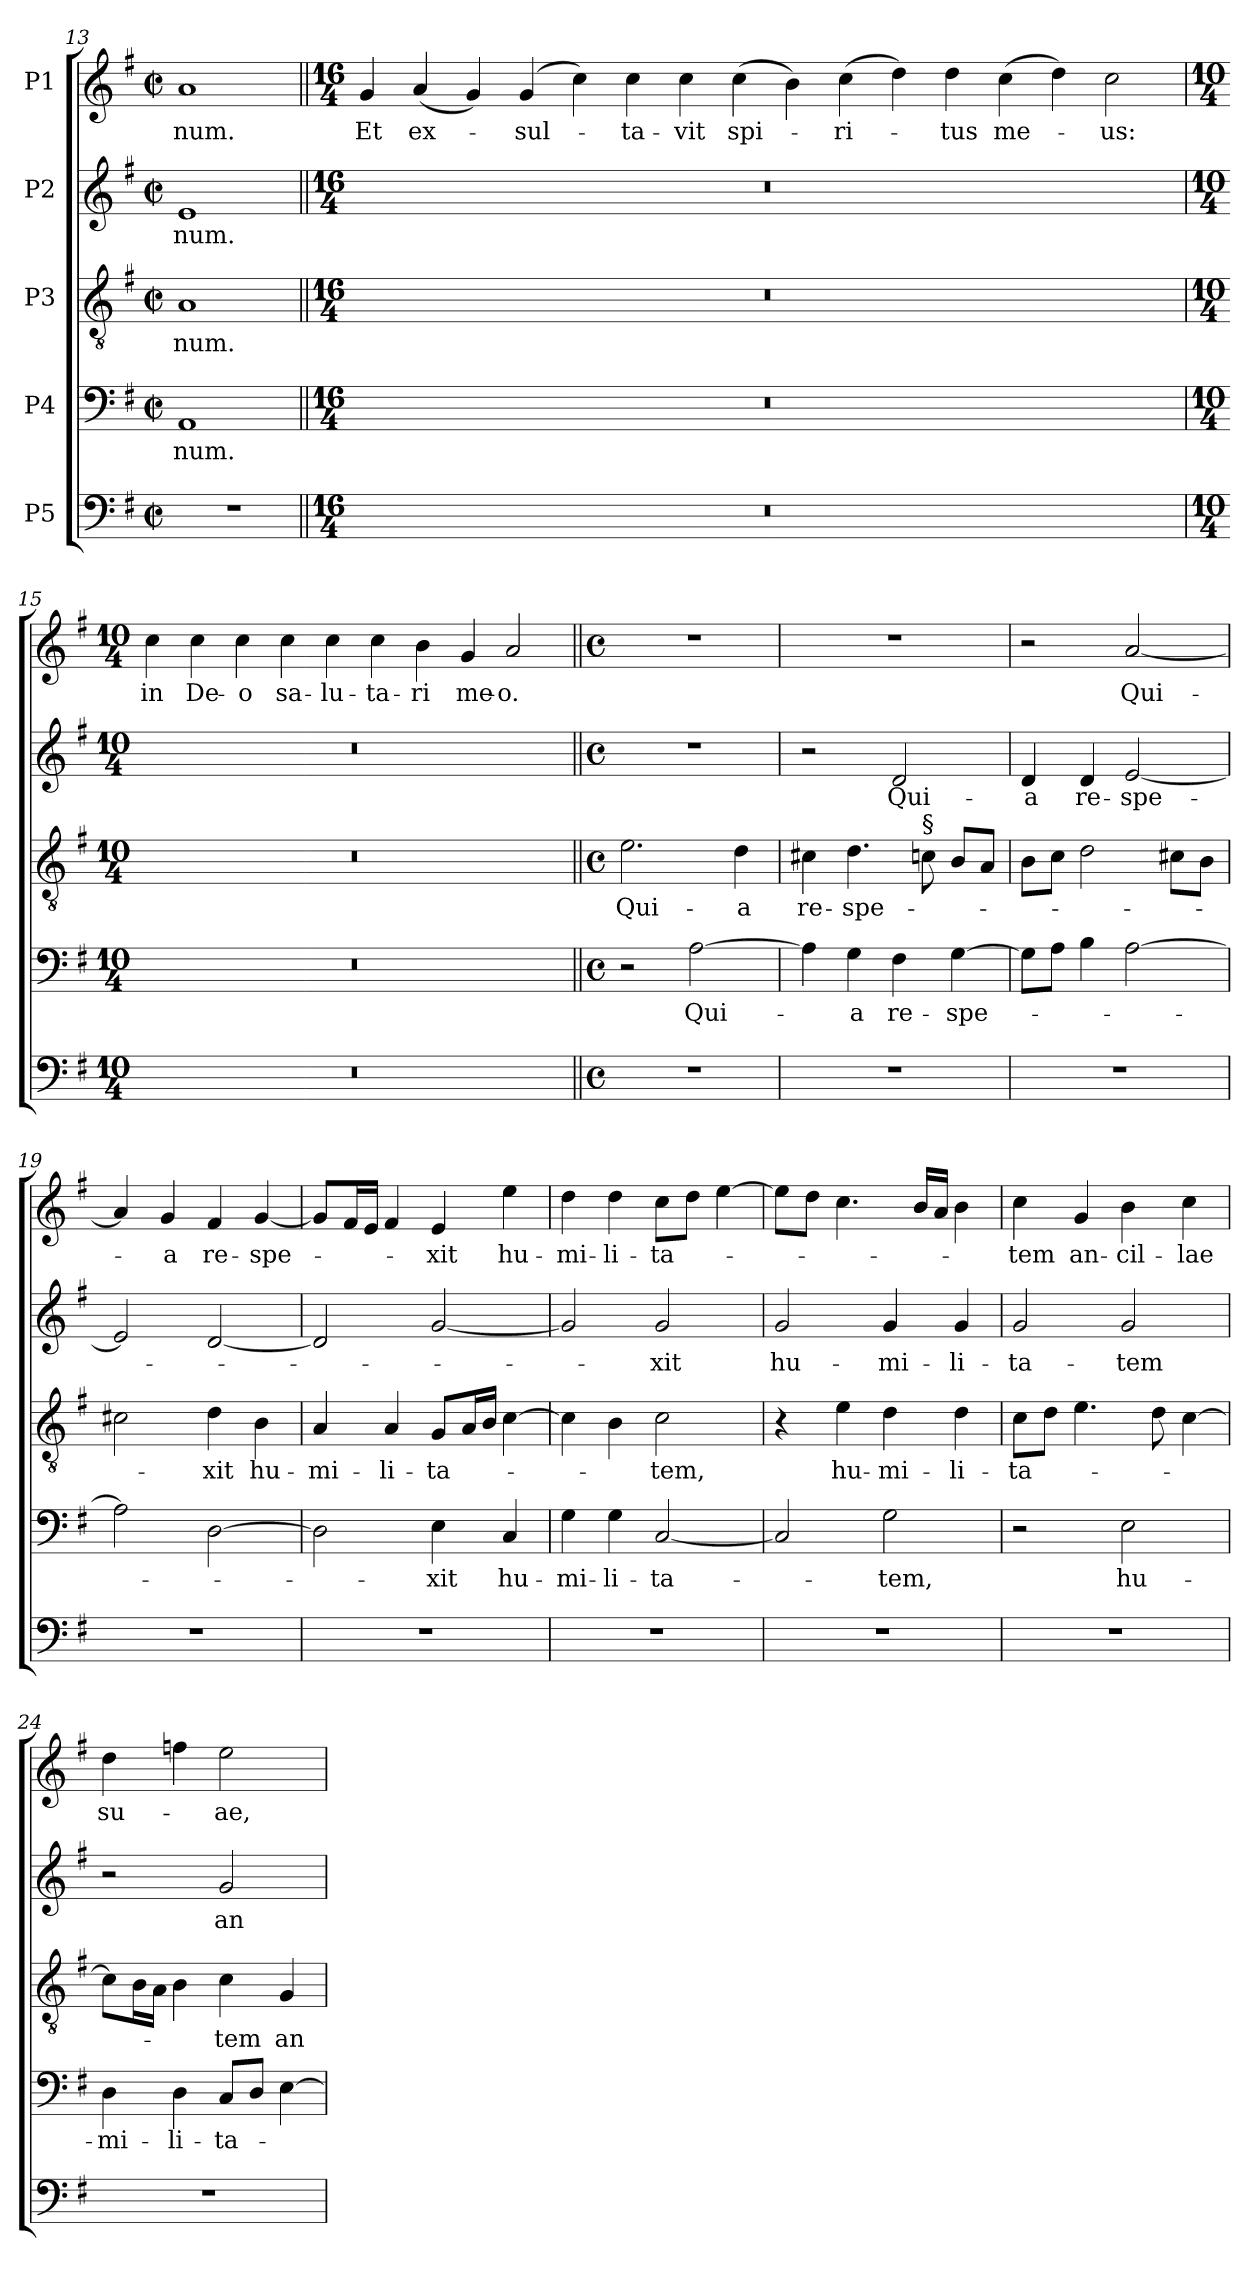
**kern	**kern	**text	**kern	**text	**kern	**text	**kern	**text
*part5	*part4	*part4	*part3	*part3	*part2	*part2	*part1	*part1
*staff5	*staff4	*staff4	*staff3	*staff3	*staff2	*staff2	*staff1	*staff1
*I"P5	*I"P4	*	*I"P3	*	*I"P2	*	*I"P1	*
*clefF4	*clefF4	*	*clefGv2	*	*clefG2	*	*clefG2	*
*	*	*	*ITrd7c12	*	*	*	*	*
*k[f#]	*k[f#]	*	*k[f#]	*	*k[f#]	*	*k[f#]	*
*G:	*G:	*	*G:	*	*G:	*	*G:	*
*M2/2	*M2/2	*	*M2/2	*	*M2/2	*	*M2/2	*
*met(c|)	*met(c|)	*	*met(c|)	*	*met(c|)	*	*met(c|)	*
=13	=13	=13	=13	=13	=13	=13	=13	=13
!	!	!LO:LY:b	!	!LO:LY:b	!	!LO:LY:b	!	!LO:LY:b
1r	1AA	-num.	1AA	-num.	1e	-num.	1a	-num.
!!LO:PB:g=z
=14||	=14||	=14||	=14||	=14||	=14||	=14||	=14||	=14||
*M16/4	*M16/4	*	*M16/4	*	*M16/4	*	*M16/4	*
!LO:N:vis=1	!LO:N:vis=1	!	!LO:N:vis=1	!	!LO:N:vis=1	!	!	!LO:LY:b
00r	00r	.	00r	.	00r	.	4g/	Et
!	!	!	!	!	!	!	!	!LO:LY:b
.	.	.	.	.	.	.	(4a/	ex-
.	.	.	.	.	.	.	4g/)	.
!	!	!	!	!	!	!	!	!LO:LY:b
.	.	.	.	.	.	.	(4g/	-sul-
.	.	.	.	.	.	.	4cc\)	.
!	!	!	!	!	!	!	!	!LO:LY:b
.	.	.	.	.	.	.	4cc\	-ta-
!	!	!	!	!	!	!	!	!LO:LY:b
.	.	.	.	.	.	.	4cc\	-vit
!	!	!	!	!	!	!	!	!LO:LY:b
.	.	.	.	.	.	.	(>4cc\	spi-
.	.	.	.	.	.	.	4b\)	.
!	!	!	!	!	!	!	!	!LO:LY:b
.	.	.	.	.	.	.	(>4cc\	-ri-
.	.	.	.	.	.	.	4dd\)	.
!	!	!	!	!	!	!	!	!LO:LY:b
.	.	.	.	.	.	.	4dd\	-tus
!	!	!	!	!	!	!	!	!LO:LY:b
.	.	.	.	.	.	.	(>4cc\	me-
.	.	.	.	.	.	.	4dd\)	.
!	!	!	!	!	!	!	!	!LO:LY:b
.	.	.	.	.	.	.	2cc\	-us:
=15	=15	=15	=15	=15	=15	=15	=15	=15
*M10/4	*M10/4	*	*M10/4	*	*M10/4	*	*M10/4	*
!LO:N:vis=1	!LO:N:vis=1	!	!LO:N:vis=1	!	!LO:N:vis=1	!	!	!LO:LY:b
2%5r	2%5r	.	2%5r	.	2%5r	.	4cc\	in
!	!	!	!	!	!	!	!	!LO:LY:b
.	.	.	.	.	.	.	4cc\	De-
!	!	!	!	!	!	!	!	!LO:LY:b
.	.	.	.	.	.	.	4cc\	-o
!	!	!	!	!	!	!	!	!LO:LY:b
.	.	.	.	.	.	.	4cc\	sa-
!	!	!	!	!	!	!	!	!LO:LY:b
.	.	.	.	.	.	.	4cc\	-lu-
!	!	!	!	!	!	!	!	!LO:LY:b
.	.	.	.	.	.	.	4cc\	-ta-
!	!	!	!	!	!	!	!	!LO:LY:b
.	.	.	.	.	.	.	4b\	-ri
!	!	!	!	!	!	!	!	!LO:LY:b
.	.	.	.	.	.	.	4g/	me-
!	!	!	!	!	!	!	!	!LO:LY:b
.	.	.	.	.	.	.	2a/	-o.
!!LO:LB:g=z
=16||	=16||	=16||	=16||	=16||	=16||	=16||	=16||	=16||
*M4/4	*M4/4	*	*M4/4	*	*M4/4	*	*M4/4	*
*met(c)	*met(c)	*	*met(c)	*	*met(c)	*	*met(c)	*
!	!	!	!	!LO:LY:b	!	!	!	!
1r	2r	.	2.E\	Qui-	1r	.	1r	.
!	!	!LO:LY:b	!	!	!	!	!	!
.	[>2A\	Qui-	.	.	.	.	.	.
!	!	!	!	!LO:LY:b	!	!	!	!
.	.	.	4D\	-a	.	.	.	.
=17	=17	=17	=17	=17	=17	=17	=17	=17
!	!	!	!	!LO:LY:b	!	!	!	!
1r	4A\]	.	4C#X\	re-	2r	.	1r	.
!	!	!LO:LY:b	!	!LO:LY:b	!	!	!	!
.	4G\	-a	4.D\	-spe-	.	.	.	.
!	!	!LO:LY:b	!	!	!	!LO:LY:b	!	!
.	4F#\	re-	.	.	2d/	Qui-	.	.
!	!	!	!LO:TX:a:t=§	!	!	!	!	!
.	.	.	8C\	.	.	.	.	.
!	!	!LO:LY:b	!	!	!	!	!	!
.	[>4G\	-spe-	8BB/L	.	.	.	.	.
.	.	.	8AA/J	.	.	.	.	.
=18	=18	=18	=18	=18	=18	=18	=18	=18
!	!	!	!	!	!	!LO:LY:b	!	!
1r	8G\L]	.	8BB\L	.	4d/	-a	2r	.
.	8A\J	.	8C\J	.	.	.	.	.
!	!	!	!	!	!	!LO:LY:b	!	!
.	4B\	.	2D\	.	4d/	re-	.	.
!	!	!	!	!	!	!LO:LY:b	!	!LO:LY:b
.	[>2A\	.	.	.	[<2e/	-spe-	[<2a/	Qui-
.	.	.	8C#X\L	.	.	.	.	.
.	.	.	8BB\J	.	.	.	.	.
=19	=19	=19	=19	=19	=19	=19	=19	=19
1r	2A\]	.	2C#X\	.	2e/]	.	4a/]	.
!	!	!	!	!	!	!	!	!LO:LY:b
.	.	.	.	.	.	.	4g/	-a
!	!	!	!	!LO:LY:b	!	!	!	!LO:LY:b
.	[>2D\	.	4D\	-xit	[<2d/	.	4f#/	re-
!	!	!	!	!LO:LY:b	!	!	!	!LO:LY:b
.	.	.	4BB\	hu-	.	.	[<4g/	-spe-
=20	=20	=20	=20	=20	=20	=20	=20	=20
!	!	!	!	!LO:LY:b	!	!	!	!
1r	2D\]	.	4AA/	-mi-	2d/]	.	8g/L]	.
.	.	.	.	.	.	.	16f#/L	.
.	.	.	.	.	.	.	16e/JJ	.
!	!	!	!	!LO:LY:b	!	!	!	!
.	.	.	4AA/	-li-	.	.	4f#/	.
!	!	!LO:LY:b	!	!LO:LY:b	!	!	!	!LO:LY:b
.	4E\	-xit	8GG/L	-ta-	[<2g/	.	4e/	-xit
.	.	.	16AA/L	.	.	.	.	.
.	.	.	16BB/JJ	.	.	.	.	.
!	!	!LO:LY:b	!	!	!	!	!	!LO:LY:b
.	4C/	hu-	[>4C\	.	.	.	4ee\	hu-
=21	=21	=21	=21	=21	=21	=21	=21	=21
!	!	!LO:LY:b	!	!	!	!	!	!LO:LY:b
1r	4G\	-mi-	4C\]	.	2g/]	.	4dd\	-mi-
!	!	!LO:LY:b	!	!	!	!	!	!LO:LY:b
.	4G\	-li-	4BB\	.	.	.	4dd\	-li-
!	!	!LO:LY:b	!	!LO:LY:b	!	!LO:LY:b	!	!LO:LY:b
.	[<2C/	-ta-	2C\	-tem,	2g/	-xit	8cc\L	-ta-
.	.	.	.	.	.	.	8dd\J	.
.	.	.	.	.	.	.	[>4ee\	.
!!LO:LB:g=z
=22	=22	=22	=22	=22	=22	=22	=22	=22
!	!	!	!	!	!	!LO:LY:b	!	!
1r	2C/]	.	4r	.	2g/	hu-	8ee\L]	.
.	.	.	.	.	.	.	8dd\J	.
!	!	!	!	!LO:LY:b	!	!	!	!
.	.	.	4E\	hu-	.	.	4.cc\	.
!	!	!LO:LY:b	!	!LO:LY:b	!	!LO:LY:b	!	!
.	2G\	-tem,	4D\	-mi-	4g/	-mi-	.	.
.	.	.	.	.	.	.	16b/LL	.
.	.	.	.	.	.	.	16a/JJ	.
!	!	!	!	!LO:LY:b	!	!LO:LY:b	!	!
.	.	.	4D\	-li-	4g/	-li-	4b\	.
=23	=23	=23	=23	=23	=23	=23	=23	=23
!	!	!	!	!LO:LY:b	!	!LO:LY:b	!	!LO:LY:b
1r	2r	.	8C\L	-ta-	2g/	-ta-	4cc\	-tem
.	.	.	8D\J	.	.	.	.	.
!	!	!	!	!	!	!	!	!LO:LY:b
.	.	.	4.E\	.	.	.	4g/	an-
!	!	!LO:LY:b	!	!	!	!LO:LY:b	!	!LO:LY:b
.	2E\	hu-	.	.	2g/	-tem	4b\	-cil-
.	.	.	8D\	.	.	.	.	.
!	!	!	!	!	!	!	!	!LO:LY:b
.	.	.	[>4C\	.	.	.	4cc\	-lae
=24	=24	=24	=24	=24	=24	=24	=24	=24
!	!	!LO:LY:b	!	!	!	!	!	!LO:LY:b
1r	4D\	-mi-	8C\L]	.	2r	.	4dd\	su-
.	.	.	16BB\L	.	.	.	.	.
.	.	.	16AA\JJ	.	.	.	.	.
!	!	!LO:LY:b	!	!	!	!	!	!
.	4D\	-li-	4BB\	.	.	.	4ffn\	.
!	!	!LO:LY:b	!	!LO:LY:b	!	!LO:LY:b	!	!LO:LY:b
.	8C/L	-ta-	4C\	-tem	2g/	an-	2ee\	-ae,
.	8D/J	.	.	.	.	.	.	.
!	!	!	!	!LO:LY:b	!	!	!	!
.	[>4E\	.	4GG/	an-	.	.	.	.
=	=	=	=	=	=	=	=	=
*-	*-	*-	*-	*-	*-	*-	*-	*-
